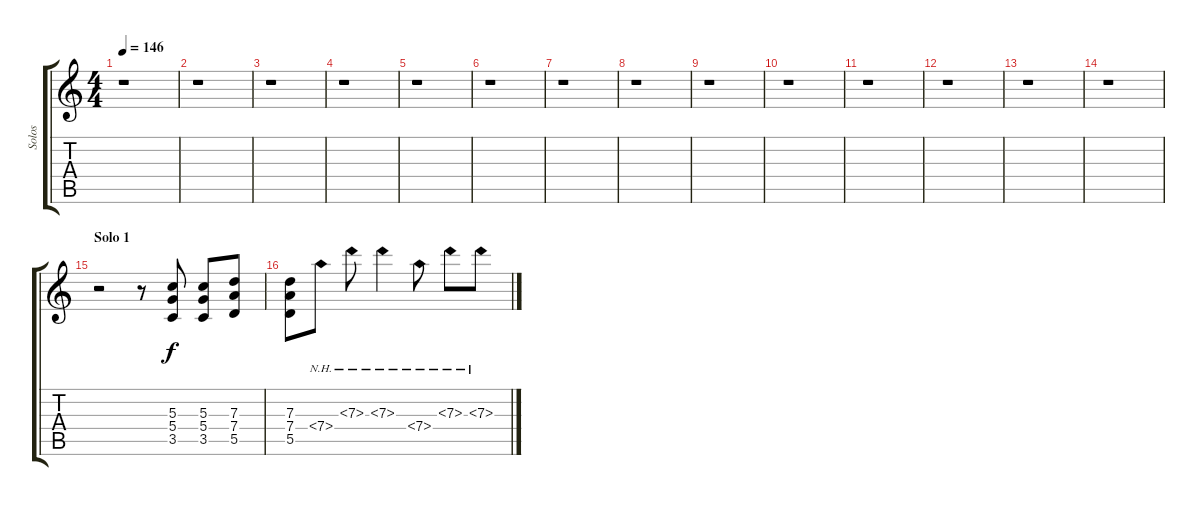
\track ("Solos" "Solos") {instrument distortionguitar}
\staff {score tabs}
\tuning (E4 B3 G3 D3 A2 E2) {hide}
\ts (4 4)
\tempo 146
\clef g2
\ks c
r.1{dy f} |
r.1 |
r.1 |
r.1 |
r.1 |
r.1 |
r.1 |
r.1 |
r.1 |
r.1 |
r.1 |
r.1 |
r.1 |
r.1 |
\section ("" "Solo 1")
r.2 r.8 (5.3 5.4 3.5).8 (5.3 5.4 3.5).8 (7.3 7.4 5.5).8 |
(7.3 7.4 5.5).8 7.4{nh}.8 7.3{nh}.8 7.3{nh}.4 7.4{nh}.8 7.3{nh}.8 7.3{nh}.8
